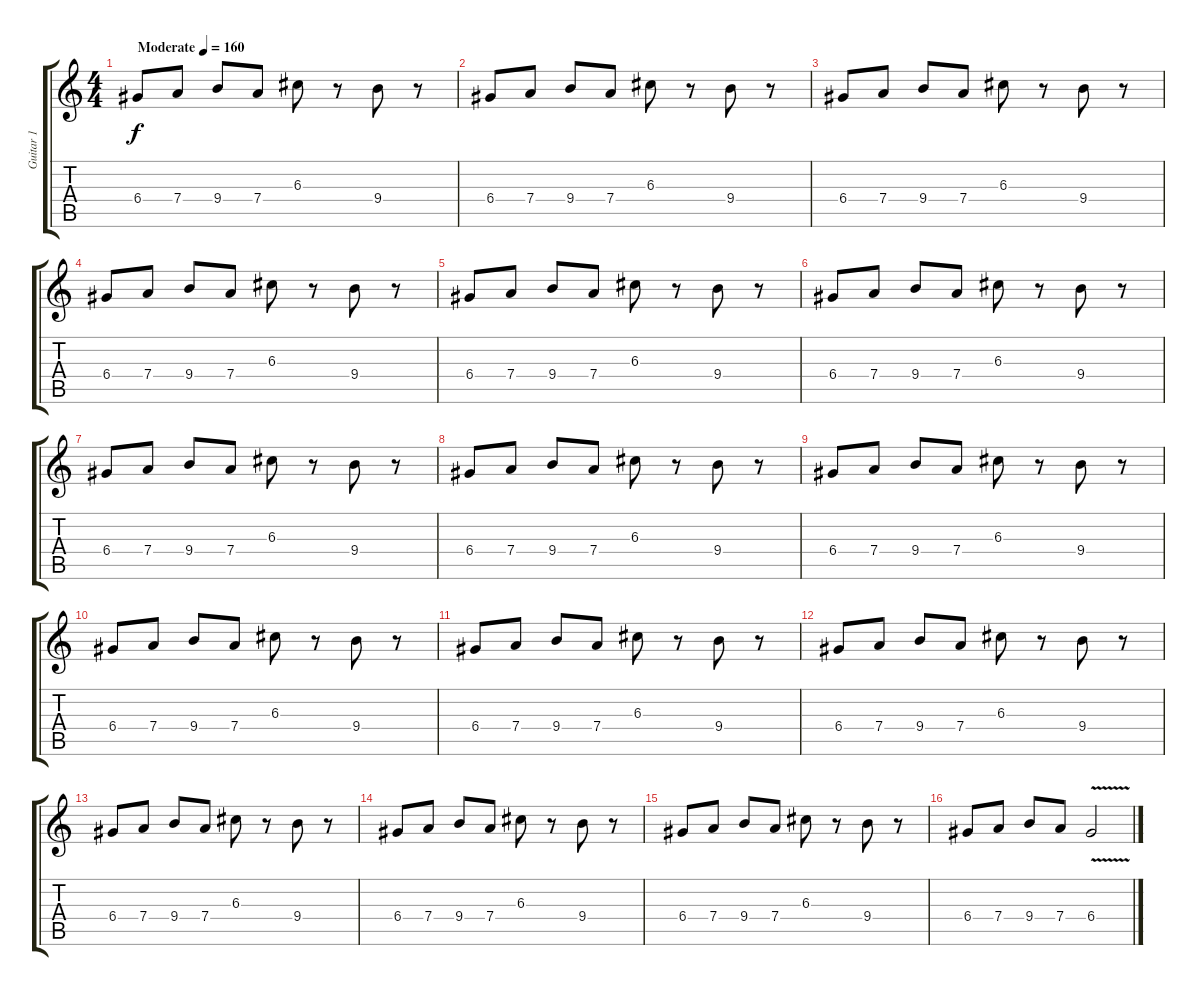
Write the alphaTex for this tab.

\track ("Guitar 1" "Guitar 1") {instrument distortionguitar}
\staff {score tabs}
\tuning (E4 B3 G3 D3 A2 E2) {hide}
\ts (4 4)
\tempo (160 "Moderate")
\clef g2
\ks c
6.4.8{dy f instrument distortionguitar} 7.4.8 9.4.8 7.4.8 6.3.8 r.8 9.4.8 r.8 |
6.4.8 7.4.8 9.4.8 7.4.8 6.3.8 r.8 9.4.8 r.8 |
6.4.8 7.4.8 9.4.8 7.4.8 6.3.8 r.8 9.4.8 r.8 |
6.4.8 7.4.8 9.4.8 7.4.8 6.3.8 r.8 9.4.8 r.8 |
6.4.8 7.4.8 9.4.8 7.4.8 6.3.8 r.8 9.4.8 r.8 |
6.4.8 7.4.8 9.4.8 7.4.8 6.3.8 r.8 9.4.8 r.8 |
6.4.8 7.4.8 9.4.8 7.4.8 6.3.8 r.8 9.4.8 r.8 |
6.4.8 7.4.8 9.4.8 7.4.8 6.3.8 r.8 9.4.8 r.8 |
6.4.8 7.4.8 9.4.8 7.4.8 6.3.8 r.8 9.4.8 r.8 |
6.4.8 7.4.8 9.4.8 7.4.8 6.3.8 r.8 9.4.8 r.8 |
6.4.8 7.4.8 9.4.8 7.4.8 6.3.8 r.8 9.4.8 r.8 |
6.4.8 7.4.8 9.4.8 7.4.8 6.3.8 r.8 9.4.8 r.8 |
6.4.8 7.4.8 9.4.8 7.4.8 6.3.8 r.8 9.4.8 r.8 |
6.4.8 7.4.8 9.4.8 7.4.8 6.3.8 r.8 9.4.8 r.8 |
6.4.8 7.4.8 9.4.8 7.4.8 6.3.8 r.8 9.4.8 r.8 |
6.4.8 7.4.8 9.4.8 7.4.8 6.4{v}.2
